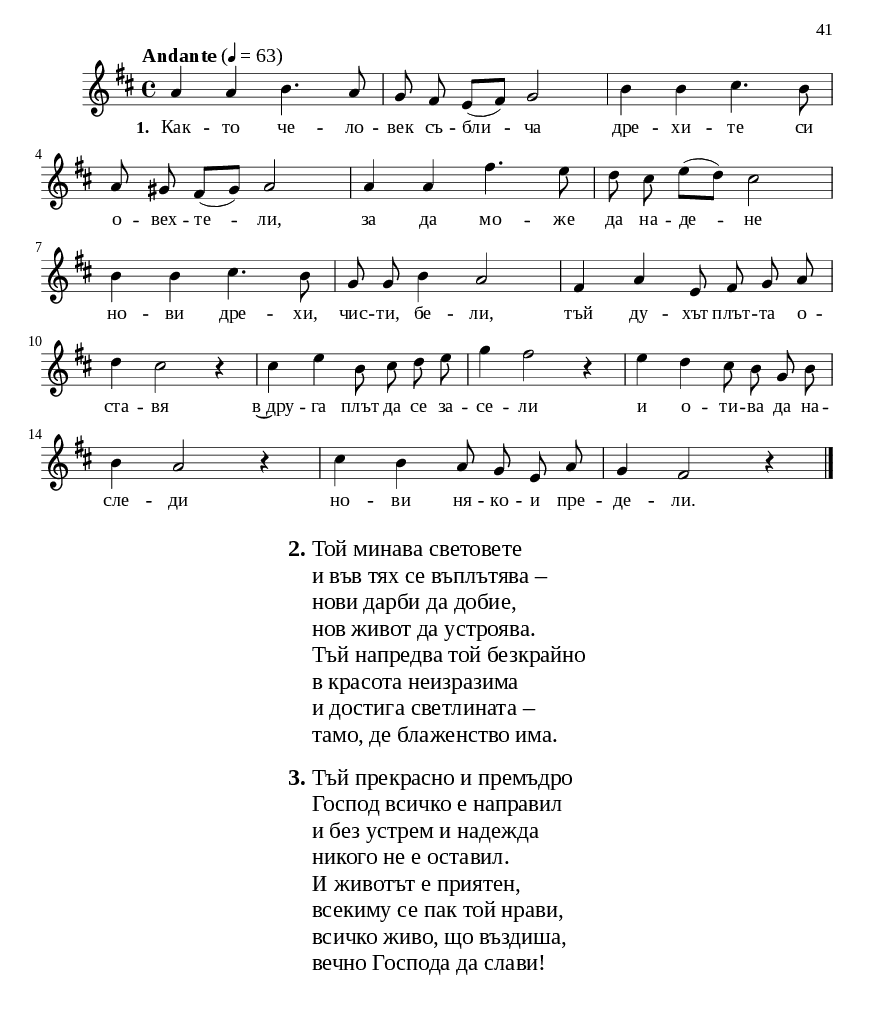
\version "2.24.4"

% include paper part and global functions
\include "include/globals.ily"

\bookpart {
  \label #'ref062
  \tocItem \markup "Нови дрехи"
  \include "include/bookpart-paper.ily"
  \paper {
      print-first-page-number = ##t
      bookpart-level-page-numbering = ##t
  print-page-number = ##t
      first-page-number = #41
}
\score {
    \include "include/score-layout.ily"

    \new Voice \absolute  {
      \clef treble
      \key d \major
      \time 4/4
      \tempoFunc "Andante" 4 "63"
      \autoBeamOff
      a'4 a' b'4. a'8 | g'8 fis' e' ( [ fis' ] ) g'2 | b'4 b' cis''4. b'8 | \break
      a'8 gis'  fis' ([ gis'] )  a'2 | a'4 a' fis''4. e''8 | d''8 cis''  e'' ( [ d''] ) cis''2 \break |
      b'4 b' cis''4. b'8 | g'8 g'  b'4  a'2 | fis'4 a' e'8 fis' g' a' \break |
      d''4 cis''2 r4 | cis''4 e'' b'8 cis'' d'' e'' | g''4 fis''2 r4 | e''4 d'' cis''8 b' g' b' | \break  b'4 a'2 r4 | cis''4 b'  a'8 g' e' a' | g'4 fis'2 r4 \break | \bar "|."
    }

    \addlyrics {
      \set stanza = "1. " Как -- то че -- ло -- век съ -- бли -- ча дре -- хи -- те си
      о -- вех -- те -- ли, за да мо -- же да на  -- де -- не
      но -- ви дре -- хи, чис -- ти, бе -- ли, тъй ду -- хът плът -- та о --
      ста -- вя в~дру -- га плът да се за -- се -- ли и о --
      ти -- ва да на -- сле -- ди но -- ви ня -- ко -- и пре -- де -- ли.
    }

    \header {
      title = \titleFunc #'ref_desc_2 "Нови дрехи" "Novi drehi"
    }

    \midi{}

  } % score
  

  \markup \abs-fontsize #11 \override #`(baseline-skip . ,bgCoupletBaselineSkip){
    \fill-line {
      \column {
        \line {
          \bold "2."
          \column {
            "Той минава световете"
            "и във тях се въплътява –"
            "нови дарби да добие,"
            "нов живот да устроява."
            "Тъй напредва той безкрайно"
            "в красота неизразима"
            "и достига светлината –"
            "тамо, де блаженство има."
          }
        }
        \vspace #1
        \line {
          \bold "3."
          \column {
            "Тъй прекрасно и премъдро"
            "Господ всичко е направил"
            "и без устрем и надежда"
            "никого не е оставил."
            "И животът е приятен,"
            "всекиму се пак той нрави,"
            "всичко живо, що въздиша,"
            "вечно Господа да слави!"
          }
        }

      }
    }
  }


} % bookpart
